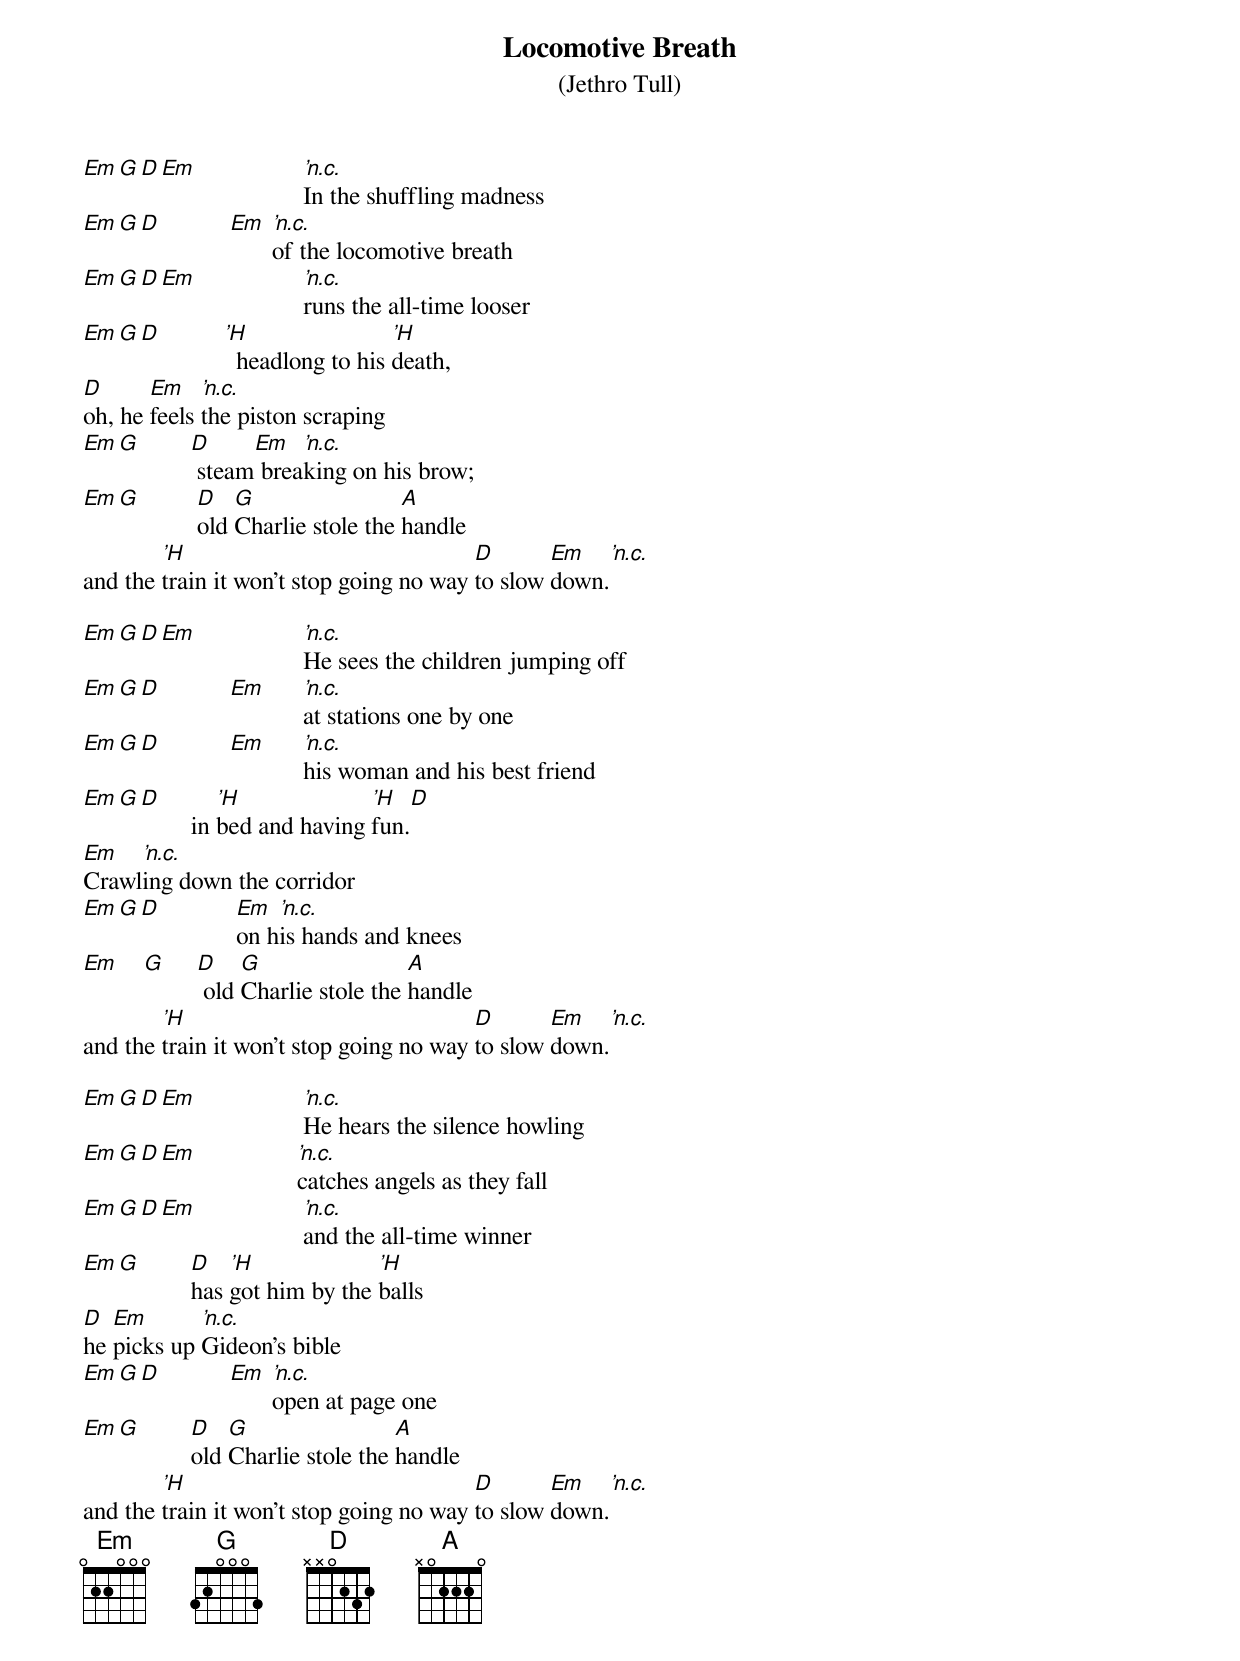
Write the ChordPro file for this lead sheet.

{t:Locomotive Breath}
{st:(Jethro Tull)}

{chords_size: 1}
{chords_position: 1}
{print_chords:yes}
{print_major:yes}
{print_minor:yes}
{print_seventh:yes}
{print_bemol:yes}
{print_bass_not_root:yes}
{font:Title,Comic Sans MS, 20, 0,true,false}
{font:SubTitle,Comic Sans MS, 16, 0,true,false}
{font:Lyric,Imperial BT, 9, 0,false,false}
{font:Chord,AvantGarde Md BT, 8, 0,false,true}
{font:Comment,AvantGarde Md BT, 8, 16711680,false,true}
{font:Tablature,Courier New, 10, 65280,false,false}
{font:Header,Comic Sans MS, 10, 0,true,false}
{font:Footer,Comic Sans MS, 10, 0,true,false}
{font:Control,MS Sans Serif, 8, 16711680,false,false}
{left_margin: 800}
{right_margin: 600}
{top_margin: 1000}
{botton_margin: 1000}
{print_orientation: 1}




[Em][G][D][Em]                 ['n.c.]In the shuffling madness
[Em][G][D]           [Em] ['n.c.]of the locomotive breath
[Em][G][D][Em]                 ['n.c.]runs the all-time looser
[Em][G][D]          ['H]  headlong to his ['H]death,
[D]oh, he [Em]feels ['n.c.]the piston scraping
[Em][G]        [D] steam[Em] brea['n.c.]king on his brow;
[Em][G]         [D]old [G]Charlie stole the [A]handle
and the ['H]train it won't stop going no way [D]to slow [Em]down.['n.c.]

[Em][G][D][Em]                 ['n.c.]He sees the children jumping off
[Em][G][D]           [Em]      ['n.c.]at stations one by one
[Em][G][D]           [Em]      ['n.c.]his woman and his best friend
[Em][G][D]        in ['H]bed and having ['H]fun.[D]
[Em]Crawl['n.c.]ing down the corridor
[Em][G][D]            [Em]on h['n.c.]is hands and knees
[Em]    [G]     [D] old [G]Charlie stole the [A]handle
and the ['H]train it won't stop going no way [D]to slow [Em]down.['n.c.]

[Em][G][D][Em]                 ['n.c.]He hears the silence howling
[Em][G][D][Em]                ['n.c.]catches angels as they fall
[Em][G][D][Em]                 ['n.c.]and the all-time winner
[Em][G]        [D]has ['H]got him by the ['H]balls
[D]he [Em]picks up ['n.c.]Gideon's bible
[Em][G][D]           [Em] ['n.c.]open at page one
[Em][G]        [D]old [G]Charlie stole the [A]handle
and the ['H]train it won't stop going no way [D]to slow [Em]down.['n.c.]
